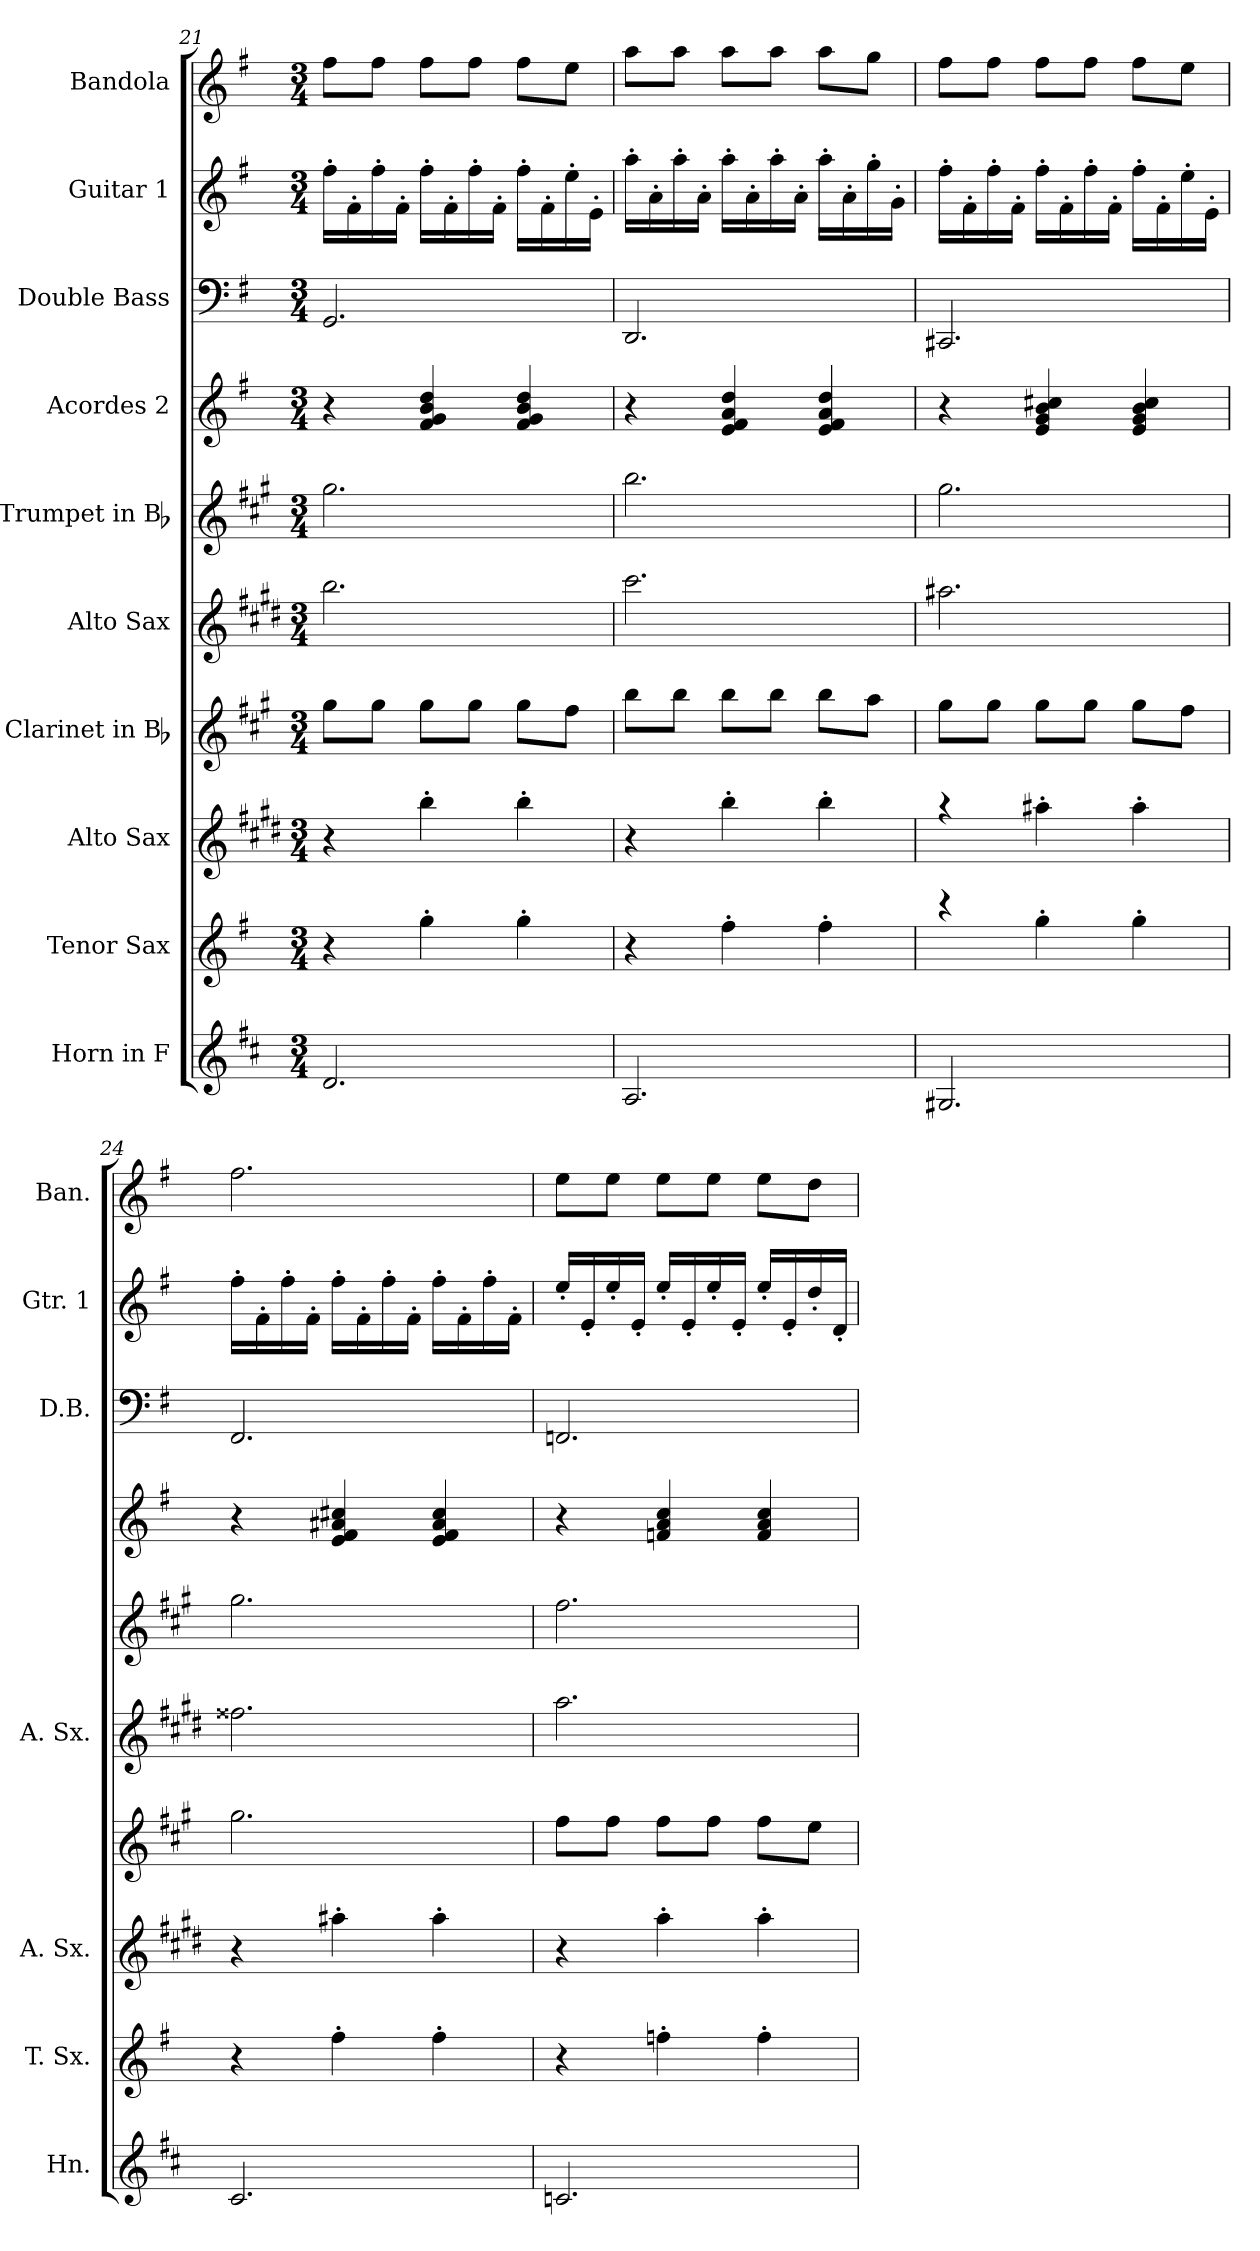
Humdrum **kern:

**kern	**kern	**kern	**kern	**kern	**kern	**kern	**kern	**kern	**kern
*part10	*part9	*part8	*part7	*part6	*part5	*part4	*part3	*part2	*part1
*staff10	*staff9	*staff8	*staff7	*staff6	*staff5	*staff4	*staff3	*staff2	*staff1
*I"Horn in F	*I"Tenor Sax	*I"Alto Sax	*I"Clarinet in Bb	*I"Alto Sax	*I"Trumpet in Bb	*I"Acordes 2	*I"Double Bass	*I"Guitar 1	*I"Bandola
*I'Hn.	*I'T. Sx.	*I'A. Sx.	*	*I'A. Sx.	*	*	*I'D.B.	*I'Gtr. 1	*I'Ban.
!!LO:PB:g=z
*clefG2	*clefG2	*clefG2	*clefG2	*clefG2	*clefG2	*clefG2	*clefF4	*clefG2	*clefG2
*ITrd4c7	*ITrd8c14	*ITrd5c9	*ITrd1c2	*ITrd5c9	*ITrd1c2	*ITrd7c12	*ITrd7c12	*ITrd7c12	*
*k[f#]	*k[f#]	*k[f#]	*k[f#]	*k[f#]	*k[f#]	*k[f#]	*k[f#]	*k[f#]	*k[f#]
*G:	*G:	*G:	*G:	*G:	*G:	*G:	*G:	*G:	*G:
*M3/4	*M3/4	*M3/4	*M3/4	*M3/4	*M3/4	*M3/4	*M3/4	*M3/4	*M3/4
=21	=21	=21	=21	=21	=21	=21	=21	=21	=21
2.G/	4r	4r	8ff#\L	2.dd\	2.ff#\	4r	2.GGG/	16f#'\LL	8ff#\L
.	.	.	.	.	.	.	.	16F#'\	.
.	.	.	8ff#\J	.	.	.	.	16f#'\	8ff#\J
.	.	.	.	.	.	.	.	16F#'\JJ	.
.	4g'\	4dd'\	8ff#\L	.	.	4F#/ 4G/ 4B/ 4d/	.	16f#'\LL	8ff#\L
.	.	.	.	.	.	.	.	16F#'\	.
.	.	.	8ff#\J	.	.	.	.	16f#'\	8ff#\J
.	.	.	.	.	.	.	.	16F#'\JJ	.
.	4g'\	4dd'\	8ff#\L	.	.	4F#/ 4G/ 4B/ 4d/	.	16f#'\LL	8ff#\L
.	.	.	.	.	.	.	.	16F#'\	.
.	.	.	8ee\J	.	.	.	.	16e'\	8ee\J
.	.	.	.	.	.	.	.	16E'\JJ	.
=22	=22	=22	=22	=22	=22	=22	=22	=22	=22
2.D/	4r	4r	8aa\L	2.ee\	2.aa\	4r	2.DDD/	16a'\LL	8aa\L
.	.	.	.	.	.	.	.	16A'\	.
.	.	.	8aa\J	.	.	.	.	16a'\	8aa\J
.	.	.	.	.	.	.	.	16A'\JJ	.
.	4f#'\	4dd'\	8aa\L	.	.	4E/ 4F#/ 4A/ 4d/	.	16a'\LL	8aa\L
.	.	.	.	.	.	.	.	16A'\	.
.	.	.	8aa\J	.	.	.	.	16a'\	8aa\J
.	.	.	.	.	.	.	.	16A'\JJ	.
.	4f#'\	4dd'\	8aa\L	.	.	4E/ 4F#/ 4A/ 4d/	.	16a'\LL	8aa\L
.	.	.	.	.	.	.	.	16A'\	.
.	.	.	8gg\J	.	.	.	.	16g'\	8gg\J
.	.	.	.	.	.	.	.	16G'\JJ	.
=23	=23	=23	=23	=23	=23	=23	=23	=23	=23
2.C#X/	4rccc	4raa	8ff#\L	2.cc#X\	2.ff#\	4r	2.CCC#X/	16f#'\LL	8ff#\L
.	.	.	.	.	.	.	.	16F#'\	.
.	.	.	8ff#\J	.	.	.	.	16f#'\	8ff#\J
.	.	.	.	.	.	.	.	16F#'\JJ	.
.	4g'\	4cc#X'\	8ff#\L	.	.	4E/ 4G/ 4B/ 4c#X/	.	16f#'\LL	8ff#\L
.	.	.	.	.	.	.	.	16F#'\	.
.	.	.	8ff#\J	.	.	.	.	16f#'\	8ff#\J
.	.	.	.	.	.	.	.	16F#'\JJ	.
.	4g'\	4cc#'\	8ff#\L	.	.	4E/ 4G/ 4B/ 4c#/	.	16f#'\LL	8ff#\L
.	.	.	.	.	.	.	.	16F#'\	.
.	.	.	8ee\J	.	.	.	.	16e'\	8ee\J
.	.	.	.	.	.	.	.	16E'\JJ	.
!!LO:PB:g=z
=24	=24	=24	=24	=24	=24	=24	=24	=24	=24
2.F#/	4r	4r	2.ff#\	2.a#X\	2.ff#\	4r	2.FFF#/	16f#'\LL	2.ff#\
.	.	.	.	.	.	.	.	16F#'\	.
.	.	.	.	.	.	.	.	16f#'\	.
.	.	.	.	.	.	.	.	16F#'\JJ	.
.	4f#'\	4cc#X'\	.	.	.	4E/ 4F#/ 4A#X/ 4c#X/	.	16f#'\LL	.
.	.	.	.	.	.	.	.	16F#'\	.
.	.	.	.	.	.	.	.	16f#'\	.
.	.	.	.	.	.	.	.	16F#'\JJ	.
.	4f#'\	4cc#'\	.	.	.	4E/ 4F#/ 4A#/ 4c#/	.	16f#'\LL	.
.	.	.	.	.	.	.	.	16F#'\	.
.	.	.	.	.	.	.	.	16f#'\	.
.	.	.	.	.	.	.	.	16F#'\JJ	.
!!LO:PB:g=z
=25	=25	=25	=25	=25	=25	=25	=25	=25	=25
2.Fn/	4r	4r	8ee\L	2.cc\	2.ee\	4r	2.FFFn/	16e'/LL	8ee\L
.	.	.	.	.	.	.	.	16E'/	.
.	.	.	8ee\J	.	.	.	.	16e'/	8ee\J
.	.	.	.	.	.	.	.	16E'/JJ	.
.	4fn'\	4cc'\	8ee\L	.	.	4Fn/ 4A/ 4c/	.	16e'/LL	8ee\L
.	.	.	.	.	.	.	.	16E'/	.
.	.	.	8ee\J	.	.	.	.	16e'/	8ee\J
.	.	.	.	.	.	.	.	16E'/JJ	.
.	4f'\	4cc'\	8ee\L	.	.	4F/ 4A/ 4c/	.	16e'/LL	8ee\L
.	.	.	.	.	.	.	.	16E'/	.
.	.	.	8dd\J	.	.	.	.	16d'/	8dd\J
.	.	.	.	.	.	.	.	16D'/JJ	.
=	=	=	=	=	=	=	=	=	=
*-	*-	*-	*-	*-	*-	*-	*-	*-	*-
